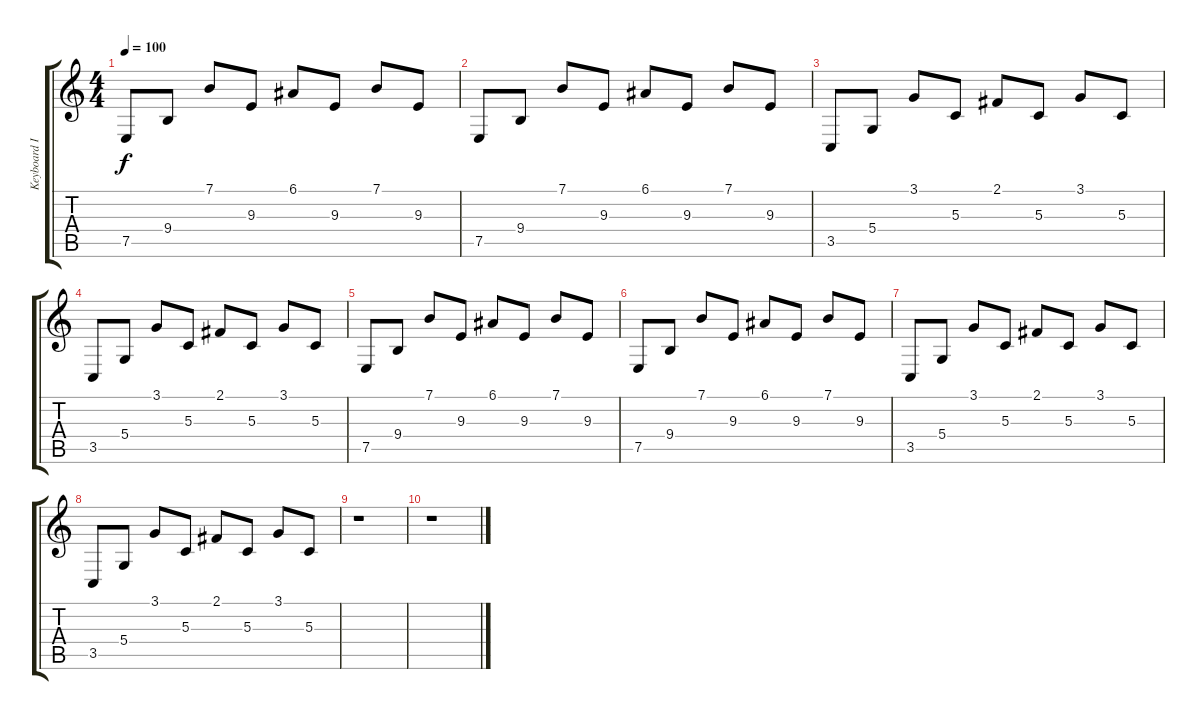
\track ("Keyboard III" "Keyboard I") {instrument pad5bowed}
\staff {score tabs}
\tuning (E4 B3 G3 D3 A2 E2) {hide}
\ts (4 4)
\tempo 100
\clef g2
\ks c
7.5.8{dy f} 9.4.8 7.1.8 9.3.8 6.1.8 9.3.8 7.1.8 9.3.8 |
7.5.8 9.4.8 7.1.8 9.3.8 6.1.8 9.3.8 7.1.8 9.3.8 |
3.5.8 5.4.8 3.1.8 5.3.8 2.1.8 5.3.8 3.1.8 5.3.8 |
3.5.8 5.4.8 3.1.8 5.3.8 2.1.8 5.3.8 3.1.8 5.3.8 |
7.5.8 9.4.8 7.1.8 9.3.8 6.1.8 9.3.8 7.1.8 9.3.8 |
7.5.8 9.4.8 7.1.8 9.3.8 6.1.8 9.3.8 7.1.8 9.3.8 |
3.5.8 5.4.8 3.1.8 5.3.8 2.1.8 5.3.8 3.1.8 5.3.8 |
3.5.8 5.4.8 3.1.8 5.3.8 2.1.8 5.3.8 3.1.8 5.3.8 |
r.1 |
r.1
